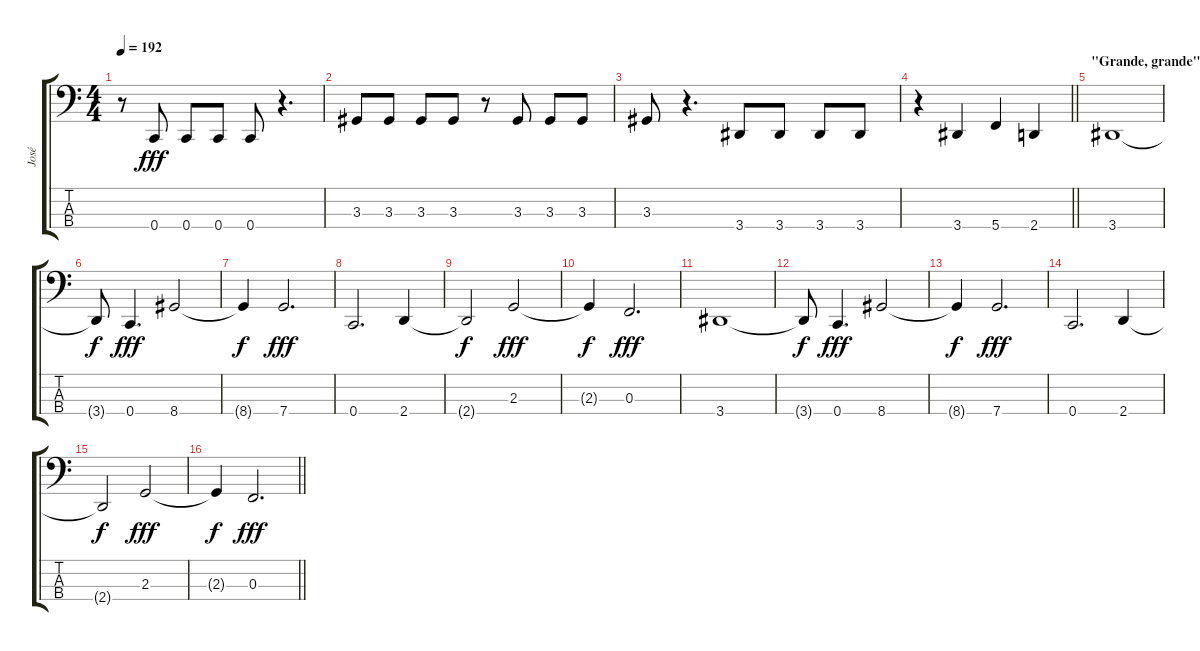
\track ("José" "José") {instrument electricbassfinger}
\staff {score tabs}
\tuning (Eb2 Bb1 F1 C1) {hide}
\ts (4 4)
\tempo 192
\clef f4
\ks c
r.8{dy fff} 0.4.8 0.4.8 0.4.8 0.4.8 r.4{d} |
3.3.8 3.3.8 3.3.8 3.3.8 r.8 3.3.8 3.3.8 3.3.8 |
3.3.8 r.4{d} 3.4.8 3.4.8 3.4.8 3.4.8 |
\barLineRight lightlight
r.4 3.4.4 5.4.4 2.4.4 |
\section ("" "\"Grande, grande\"")
3.4.1 |
3.4{t}.8{dy f} 0.4.4{d dy fff} 8.4.2 |
8.4{t}.4{dy f} 7.4.2{d dy fff} |
0.4.2{d} 2.4.4 |
2.4{t}.2{dy f} 2.3.2{dy fff} |
2.3{t}.4{dy f} 0.3.2{d dy fff} |
3.4.1 |
3.4{t}.8{dy f} 0.4.4{d dy fff} 8.4.2 |
8.4{t}.4{dy f} 7.4.2{d dy fff} |
0.4.2{d} 2.4.4 |
2.4{t}.2{dy f} 2.3.2{dy fff} |
\barLineRight lightlight
2.3{t}.4{dy f} 0.3.2{d dy fff}
